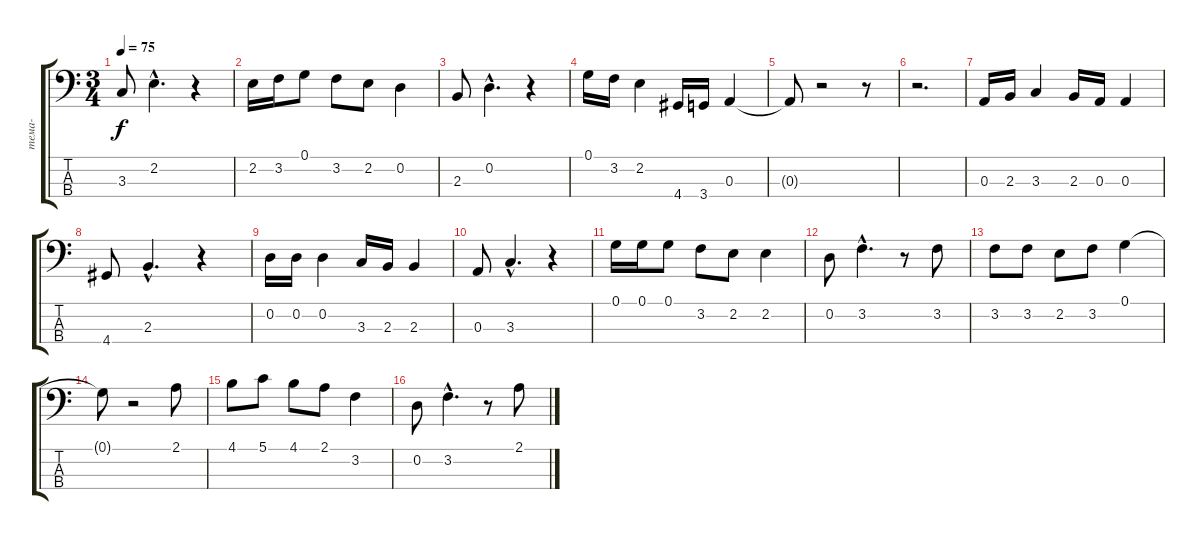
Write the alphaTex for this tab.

\track ("тема-" "тема-") {instrument slapbass1}
\staff {score tabs}
\tuning (G2 D2 A1 E1) {hide}
\ts (3 4)
\tempo 75
\clef f4
\ks c
3.3.8{dy f} 2.2{hac}.4{d} r.4 |
2.2.16 3.2.16 0.1.8 3.2.8 2.2.8 0.2.4 |
2.3.8 0.2{hac}.4{d} r.4 |
0.1.16 3.2.16 2.2.4 4.4.16 3.4.16 0.3.4 |
0.3{t}.8 r.2 r.8 |
r.2{d} |
0.3.16{volume 9} 2.3.16{volume 9} 3.3.4 2.3.16{volume 10} 0.3.16 0.3.4 |
4.4.8{volume 8} 2.3{hac}.4{d volume 6} r.4 |
0.2.16{volume 2} 0.2.16{volume 1} 0.2.4{volume 0} 3.3.16{volume 0} 2.3.16 2.3.4 |
0.3.8 3.3{hac}.4{d} r.4 |
0.1.16 0.1.16 0.1.8 3.2.8 2.2.8 2.2.4 |
0.2.8 3.2{hac}.4{d} r.8 3.2.8 |
3.2.8 3.2.8 2.2.8 3.2.8 0.1.4 |
0.1{t}.8 r.2 2.1.8 |
4.1.8 5.1.8 4.1.8 2.1.8 3.2.4 |
0.2.8 3.2{hac}.4{d} r.8 2.1.8
